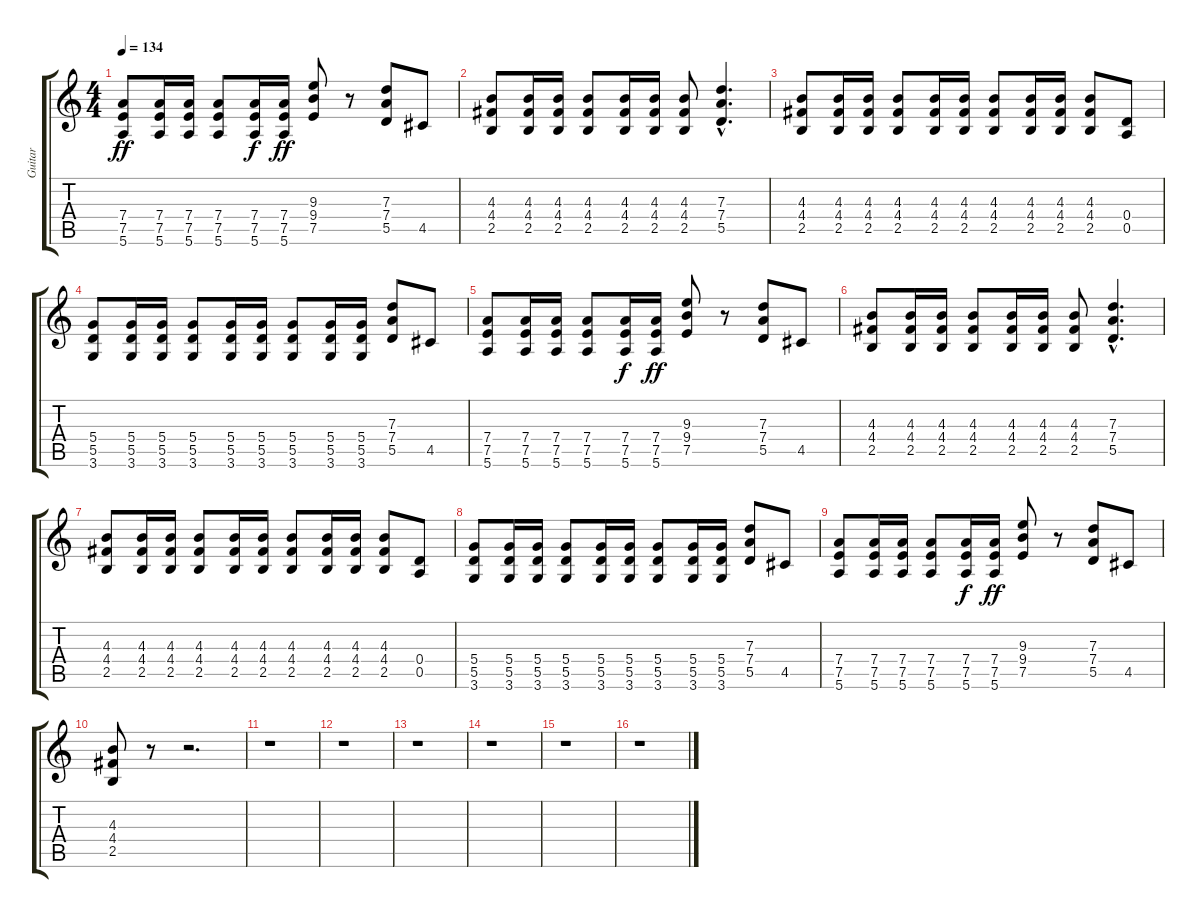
\track ("Guitar" "Guitar") {instrument acousticguitarsteel}
\staff {score tabs}
\tuning (E4 B3 G3 D3 A2 E2) {hide}
\ts (4 4)
\tempo 134
\clef g2
\ks c
(7.4 7.5 5.6).8{dy ff} (7.4 7.5 5.6).16 (7.4 7.5 5.6).16 (7.4 7.5 5.6).8 (7.4 7.5 5.6).16{dy f} (7.4 7.5 5.6).16{dy ff} (9.3 9.4 7.5).8 r.8 (7.3 7.4 5.5).8 4.5.8 |
(4.3 4.4 2.5).8 (4.3 4.4 2.5).16 (4.3 4.4 2.5).16 (4.3 4.4 2.5).8 (4.3 4.4 2.5).16 (4.3 4.4 2.5).16 (4.3 4.4 2.5).8 (7.3{hac} 7.4{hac} 5.5{hac}).4{d} |
(4.3 4.4 2.5).8 (4.3 4.4 2.5).16 (4.3 4.4 2.5).16 (4.3 4.4 2.5).8 (4.3 4.4 2.5).16 (4.3 4.4 2.5).16 (4.3 4.4 2.5).8 (4.3 4.4 2.5).16 (4.3 4.4 2.5).16 (4.3 4.4 2.5).8 (0.4 0.5).8 |
(5.4 5.5 3.6).8 (5.4 5.5 3.6).16 (5.4 5.5 3.6).16 (5.4 5.5 3.6).8 (5.4 5.5 3.6).16 (5.4 5.5 3.6).16 (5.4 5.5 3.6).8 (5.4 5.5 3.6).16 (5.4 5.5 3.6).16 (7.3 7.4 5.5).8 4.5.8 |
(7.4 7.5 5.6).8 (7.4 7.5 5.6).16 (7.4 7.5 5.6).16 (7.4 7.5 5.6).8 (7.4 7.5 5.6).16{dy f} (7.4 7.5 5.6).16{dy ff} (9.3 9.4 7.5).8 r.8 (7.3 7.4 5.5).8 4.5.8 |
(4.3 4.4 2.5).8 (4.3 4.4 2.5).16 (4.3 4.4 2.5).16 (4.3 4.4 2.5).8 (4.3 4.4 2.5).16 (4.3 4.4 2.5).16 (4.3 4.4 2.5).8 (7.3{hac} 7.4{hac} 5.5{hac}).4{d} |
(4.3 4.4 2.5).8 (4.3 4.4 2.5).16 (4.3 4.4 2.5).16 (4.3 4.4 2.5).8 (4.3 4.4 2.5).16 (4.3 4.4 2.5).16 (4.3 4.4 2.5).8 (4.3 4.4 2.5).16 (4.3 4.4 2.5).16 (4.3 4.4 2.5).8 (0.4 0.5).8 |
(5.4 5.5 3.6).8 (5.4 5.5 3.6).16 (5.4 5.5 3.6).16 (5.4 5.5 3.6).8 (5.4 5.5 3.6).16 (5.4 5.5 3.6).16 (5.4 5.5 3.6).8 (5.4 5.5 3.6).16 (5.4 5.5 3.6).16 (7.3 7.4 5.5).8 4.5.8 |
(7.4 7.5 5.6).8 (7.4 7.5 5.6).16 (7.4 7.5 5.6).16 (7.4 7.5 5.6).8 (7.4 7.5 5.6).16{dy f} (7.4 7.5 5.6).16{dy ff} (9.3 9.4 7.5).8 r.8 (7.3 7.4 5.5).8 4.5.8 |
(4.3 4.4 2.5).8 r.8 r.2{d} |
r.1 |
r.1 |
r.1 |
r.1 |
r.1 |
r.1
